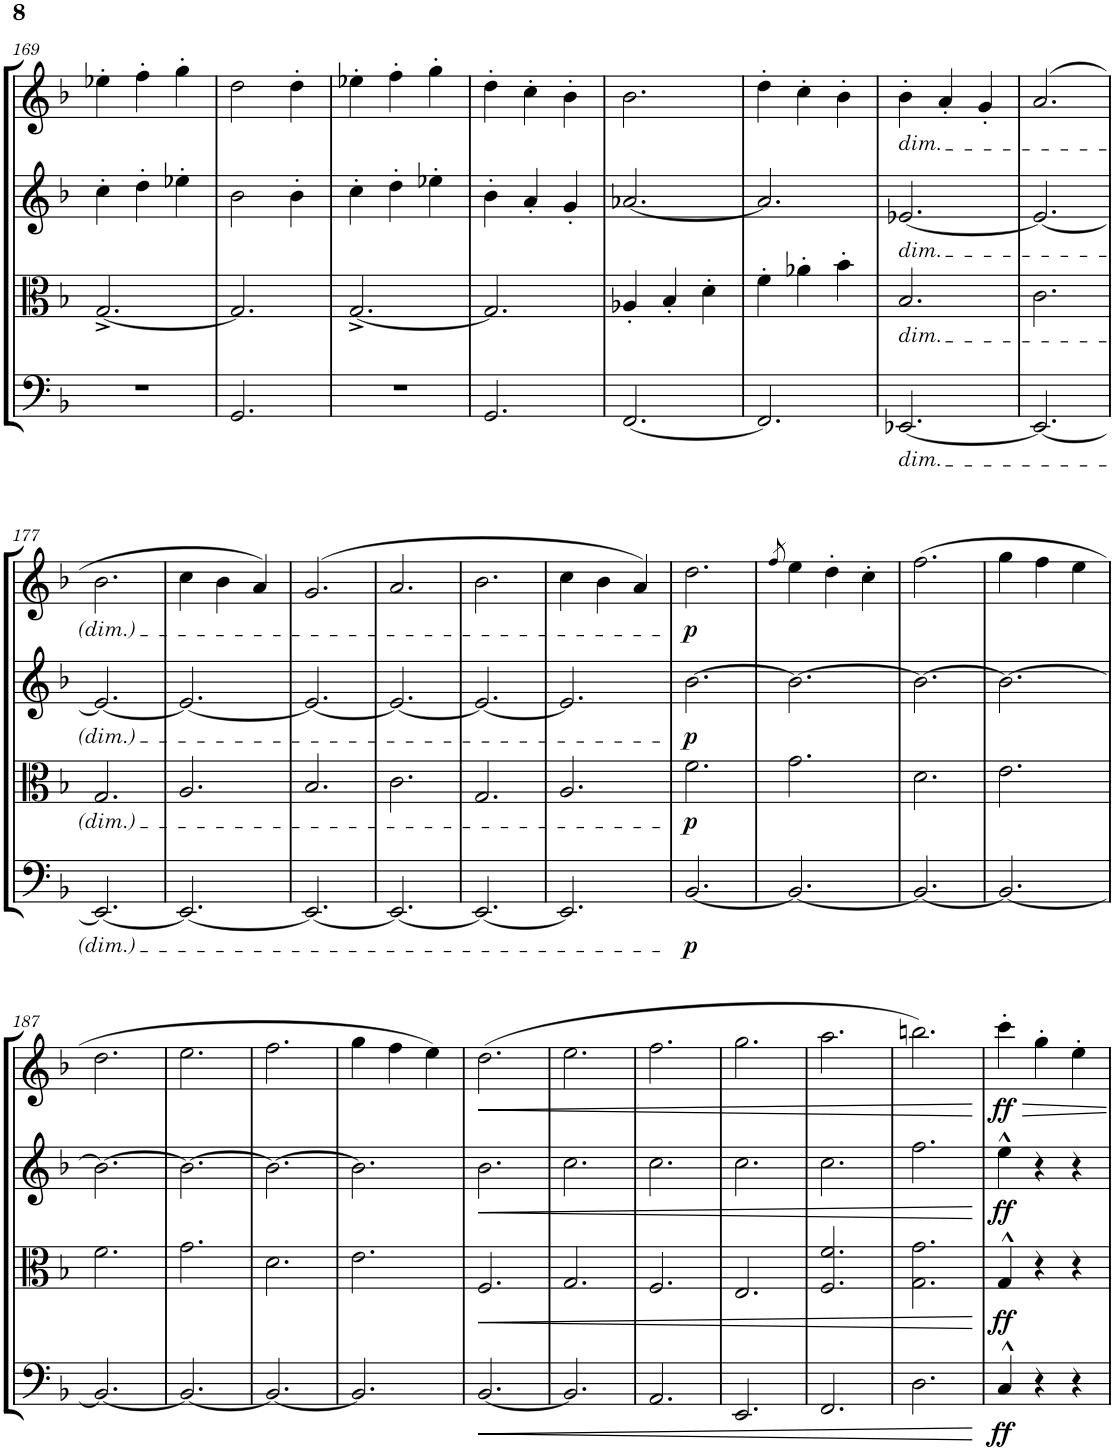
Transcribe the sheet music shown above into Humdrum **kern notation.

**kern	**dynam	**kern	**dynam	**kern	**dynam	**kern	**dynam
*part4	*part4	*part3	*part3	*part2	*part2	*part1	*part1
*staff4	*staff4	*staff3	*staff3	*staff2	*staff2	*staff1	*staff1
*I"Violoncello	*	*I"Viola	*	*I"Violin II	*	*I"Violin I	*
*I'Vc	*	*I'Vla	*	*I'Vln	*	*I'Vln	*
!!LO:PB:g=z
*clefF4	*	*clefC3	*	*clefG2	*	*clefG2	*
*k[b-]	*	*k[b-]	*	*k[b-]	*	*k[b-]	*
*M3/4	*	*M3/4	*	*M3/4	*	*M3/4	*
=169	=169	=169	=169	=169	=169	=169	=169
2.r	.	[2.G^/	.	4cc'\	.	4ee-X'\	.
.	.	.	.	4dd'\	.	4ff'\	.
.	.	.	.	4ee-X'\	.	4gg'\	.
=170	=170	=170	=170	=170	=170	=170	=170
2.GG/	.	2.G/]	.	2b-\	.	2dd\	.
.	.	.	.	4b-'\	.	4dd'\	.
=171	=171	=171	=171	=171	=171	=171	=171
2.r	.	[2.G^/	.	4cc'\	.	4ee-X'\	.
.	.	.	.	4dd'\	.	4ff'\	.
.	.	.	.	4ee-X'\	.	4gg'\	.
=172	=172	=172	=172	=172	=172	=172	=172
2.GG/	.	2.G/]	.	4b-'\	.	4dd'\	.
.	.	.	.	4a'/	.	4cc'\	.
.	.	.	.	4g'/	.	4b-'\	.
=173	=173	=173	=173	=173	=173	=173	=173
[2.FF/	.	4A-X'/	.	[2.a-X/	.	2.b-\	.
.	.	4B-'/	.	.	.	.	.
.	.	4d'\	.	.	.	.	.
=174	=174	=174	=174	=174	=174	=174	=174
2.FF/]	.	4f'\	.	2.a-/]	.	4dd'\	.
.	.	4a-X'\	.	.	.	4cc'\	.
.	.	4b-'\	.	.	.	4b-'\	.
=175	=175	=175	=175	=175	=175	=175	=175
!	!	!	!	!	!	!LO:TX:b:i:t=dim.	!
!	!	!	!	!LO:TX:b:i:t=dim.	!	!	!
!	!	!LO:TX:b:i:t=dim.	!	!	!	!	!
!LO:TX:b:i:t=dim.	!	!	!	!	!	!	!
[2.EE-X/	.	2.B-/	.	[2.e-X/	.	4b-'\	.
.	.	.	.	.	.	4a'/	.
.	.	.	.	.	.	4g'/	.
=176	=176	=176	=176	=176	=176	=176	=176
2.EE-/_	.	2.c\	.	2.e-/_	.	(2.a/	.
!!LO:LB:g=z
=177	=177	=177	=177	=177	=177	=177	=177
2.EE-/_	.	2.G/	.	2.e-/_	.	2.b-\	.
=178	=178	=178	=178	=178	=178	=178	=178
2.EE-/_	.	2.A/	.	2.e-/_	.	4cc\	.
.	.	.	.	.	.	4b-\	.
.	.	.	.	.	.	4a/)	.
=179	=179	=179	=179	=179	=179	=179	=179
2.EE-/_	.	2.B-/	.	2.e-/_	.	(2.g/	.
=180	=180	=180	=180	=180	=180	=180	=180
2.EE-/_	.	2.c\	.	2.e-/_	.	2.a/	.
=181	=181	=181	=181	=181	=181	=181	=181
2.EE-/_	.	2.G/	.	2.e-/_	.	2.b-\	.
=182	=182	=182	=182	=182	=182	=182	=182
2.EE-/]	.	2.A/	.	2.e-/]	.	4cc\	.
.	.	.	.	.	.	4b-\	.
.	.	.	.	.	.	4a/)	.
=183	=183	=183	=183	=183	=183	=183	=183
!	!LO:DY:b	!	!LO:DY:b	!	!LO:DY:b	!	!LO:DY:b
[2.BB-/	p	2.f\	p	[2.b-\	p	2.dd\	p
=184	=184	=184	=184	=184	=184	=184	=184
.	.	.	.	.	.	8qff/	.
2.BB-/_	.	2.g\	.	2.b-\_	.	4ee\	.
.	.	.	.	.	.	4dd'\	.
.	.	.	.	.	.	4cc'\	.
=185	=185	=185	=185	=185	=185	=185	=185
2.BB-/_	.	2.d\	.	2.b-\_	.	(2.ff\	.
=186	=186	=186	=186	=186	=186	=186	=186
2.BB-/_	.	2.e\	.	2.b-\_	.	4gg\	.
.	.	.	.	.	.	4ff\	.
.	.	.	.	.	.	4ee\	.
!!LO:LB:g=z
=187	=187	=187	=187	=187	=187	=187	=187
2.BB-/_	.	2.f\	.	2.b-\_	.	2.dd\	.
=188	=188	=188	=188	=188	=188	=188	=188
2.BB-/_	.	2.g\	.	2.b-\_	.	2.ee\	.
=189	=189	=189	=189	=189	=189	=189	=189
2.BB-/_	.	2.d\	.	2.b-\_	.	2.ff\	.
=190	=190	=190	=190	=190	=190	=190	=190
2.BB-/]	.	2.e\	.	2.b-\]	.	4gg\	.
.	.	.	.	.	.	4ff\	.
.	.	.	.	.	.	4ee\)	.
=191	=191	=191	=191	=191	=191	=191	=191
!	!LO:HP:b	!	!LO:HP:b	!	!LO:HP:b	!	!LO:HP:b
[2.BB-/	<	2.F/	<	2.b-\	<	(2.dd\	<
=192	=192	=192	=192	=192	=192	=192	=192
2.BB-/]	.	2.G/	.	2.cc\	.	2.ee\	.
=193	=193	=193	=193	=193	=193	=193	=193
2.AA/	.	2.F/	.	2.cc\	.	2.ff\	.
=194	=194	=194	=194	=194	=194	=194	=194
2.EE/	.	2.E/	.	2.cc\	.	2.gg\	.
=195	=195	=195	=195	=195	=195	=195	=195
2.FF/	.	2.F/ 2.f/	.	2.cc\	.	2.aa\	.
=196	=196	=196	=196	=196	=196	=196	=196
2.D\	.	2.G\ 2.g\	.	2.ff\	.	2.bbn\)	.
.	[	.	[	.	[	.	[
=197	=197	=197	=197	=197	=197	=197	=197
!	!LO:DY:b	!	!LO:DY:b	!	!LO:DY:b	!	!LO:DY:b
4C^^/	ff	4G^^/	ff	4ee^^\	ff	4ccc'\	ff
4r	.	4r	.	4r	.	4gg'\	.
4r	.	4r	.	4r	.	4ee'\	.
=	=	=	=	=	=	=	=
*-	*-	*-	*-	*-	*-	*-	*-
